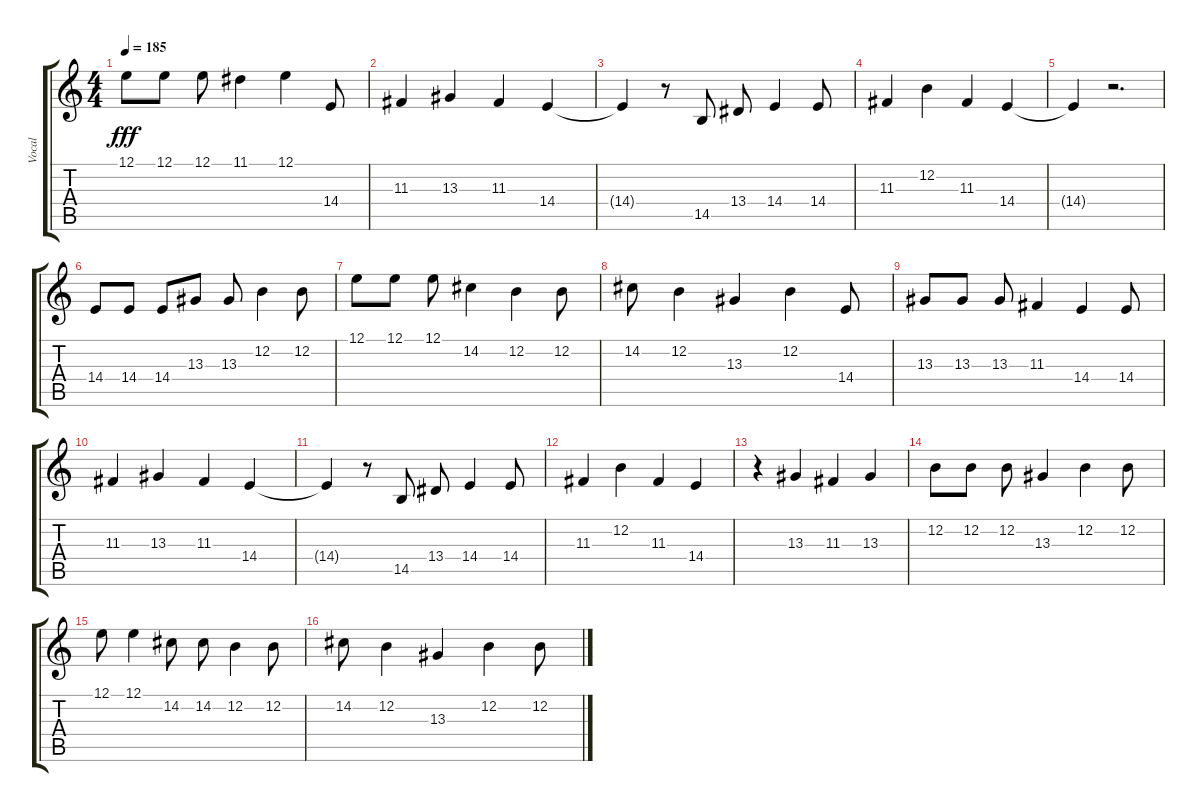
\track ("Vocal" "Vocal") {instrument clarinet}
\staff {score tabs}
\tuning (E4 B3 G3 D3 A2 E2) {hide}
\ts (4 4)
\tempo 185
\clef g2
\ks c
12.1.8{dy fff} 12.1.8 12.1.8 11.1.4 12.1.4 14.4.8 |
11.3.4 13.3.4 11.3.4 14.4.4 |
14.4{t}.4 r.8 14.5.8 13.4.8 14.4.4 14.4.8 |
11.3.4 12.2.4 11.3.4 14.4.4 |
14.4{t}.4 r.2{d} |
14.4.8 14.4.8 14.4.8 13.3.8 13.3.8 12.2.4 12.2.8 |
12.1.8 12.1.8 12.1.8 14.2.4 12.2.4 12.2.8 |
14.2.8 12.2.4 13.3.4 12.2.4 14.4.8 |
13.3.8 13.3.8 13.3.8 11.3.4 14.4.4 14.4.8 |
11.3.4 13.3.4 11.3.4 14.4.4 |
14.4{t}.4 r.8 14.5.8 13.4.8 14.4.4 14.4.8 |
11.3.4 12.2.4 11.3.4 14.4.4 |
r.4 13.3.4 11.3.4 13.3.4 |
12.2.8 12.2.8 12.2.8 13.3.4 12.2.4 12.2.8 |
12.1.8 12.1.4 14.2.8 14.2.8 12.2.4 12.2.8 |
14.2.8 12.2.4 13.3.4 12.2.4 12.2.8
